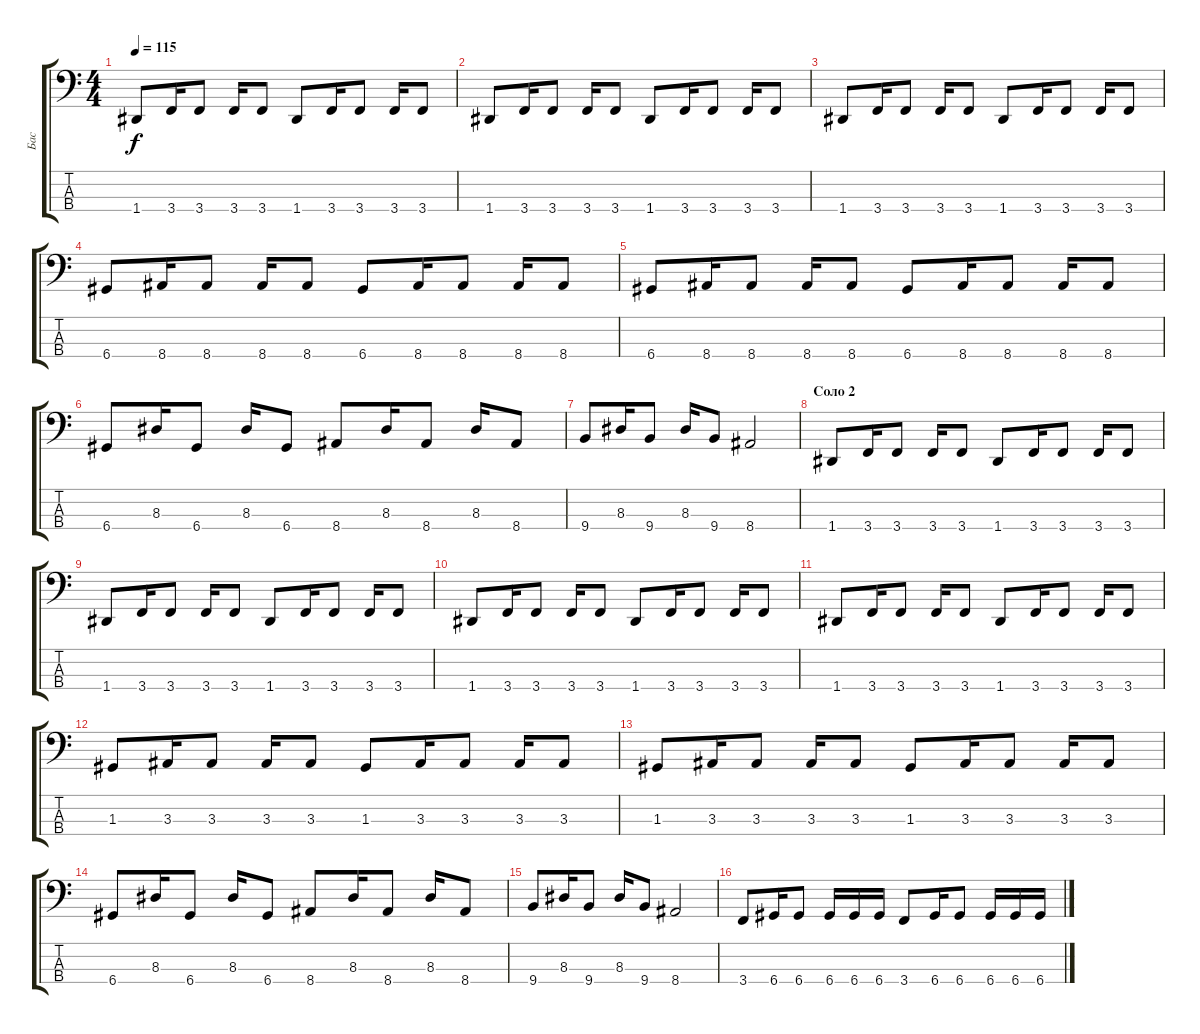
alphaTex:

\track ("Бас" "Бас") {instrument electricbassfinger}
\staff {score tabs}
\tuning (F2 C2 G1 D1) {hide}
\ts (4 4)
\tempo 115
\clef f4
\ks c
1.4.8{dy f} 3.4.16 3.4.8 3.4.16 3.4.8 1.4.8 3.4.16 3.4.8 3.4.16 3.4.8 |
1.4.8 3.4.16 3.4.8 3.4.16 3.4.8 1.4.8 3.4.16 3.4.8 3.4.16 3.4.8 |
1.4.8 3.4.16 3.4.8 3.4.16 3.4.8 1.4.8 3.4.16 3.4.8 3.4.16 3.4.8 |
6.4.8 8.4.16 8.4.8 8.4.16 8.4.8 6.4.8 8.4.16 8.4.8 8.4.16 8.4.8 |
6.4.8 8.4.16 8.4.8 8.4.16 8.4.8 6.4.8 8.4.16 8.4.8 8.4.16 8.4.8 |
6.4.8 8.3.16 6.4.8 8.3.16 6.4.8 8.4.8 8.3.16 8.4.8 8.3.16 8.4.8 |
9.4.8 8.3.16 9.4.8 8.3.16 9.4.8 8.4.2 |
\section ("" "Соло 2")
1.4.8 3.4.16 3.4.8 3.4.16 3.4.8 1.4.8 3.4.16 3.4.8 3.4.16 3.4.8 |
1.4.8 3.4.16 3.4.8 3.4.16 3.4.8 1.4.8 3.4.16 3.4.8 3.4.16 3.4.8 |
1.4.8 3.4.16 3.4.8 3.4.16 3.4.8 1.4.8 3.4.16 3.4.8 3.4.16 3.4.8 |
1.4.8 3.4.16 3.4.8 3.4.16 3.4.8 1.4.8 3.4.16 3.4.8 3.4.16 3.4.8 |
1.3.8 3.3.16 3.3.8 3.3.16 3.3.8 1.3.8 3.3.16 3.3.8 3.3.16 3.3.8 |
1.3.8 3.3.16 3.3.8 3.3.16 3.3.8 1.3.8 3.3.16 3.3.8 3.3.16 3.3.8 |
6.4.8 8.3.16 6.4.8 8.3.16 6.4.8 8.4.8 8.3.16 8.4.8 8.3.16 8.4.8 |
9.4.8 8.3.16 9.4.8 8.3.16 9.4.8 8.4.2 |
\section ("" "")
3.4.8 6.4.16 6.4.8 6.4.16 6.4.16 6.4.16 3.4.8 6.4.16 6.4.8 6.4.16 6.4.16 6.4.16
